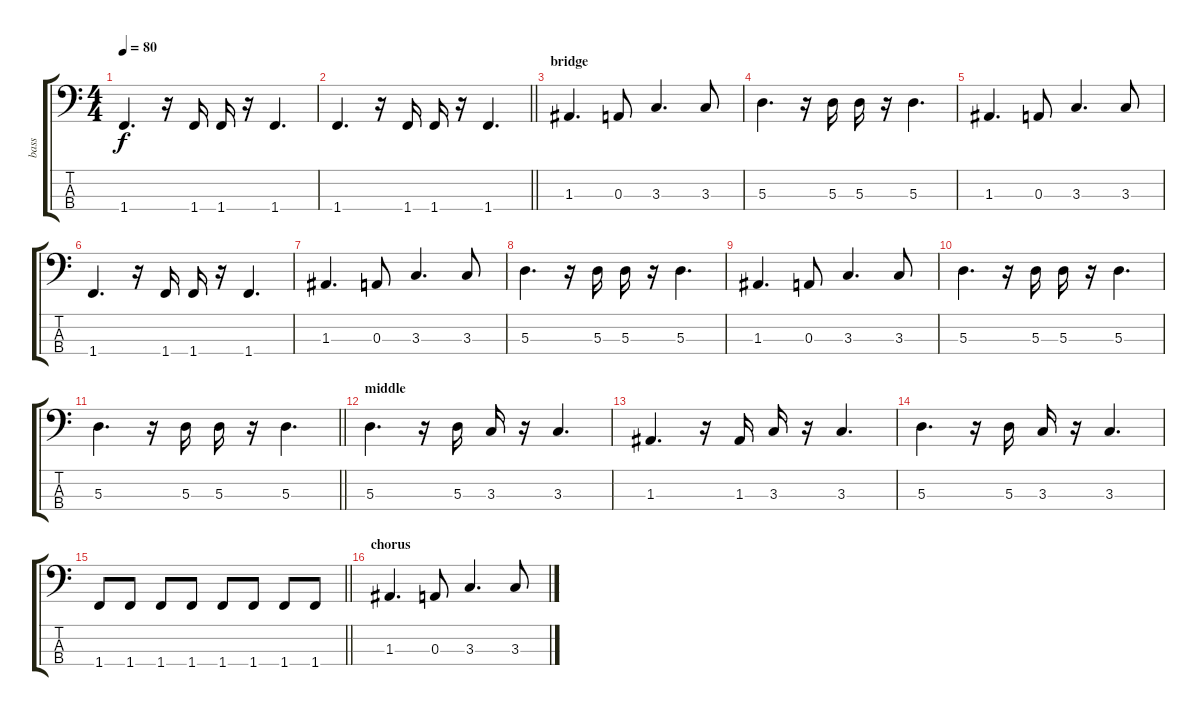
\track ("bass" "bass") {instrument electricbassfinger}
\staff {score tabs}
\tuning (G2 D2 A1 E1) {hide}
\ts (4 4)
\tempo 80
\clef f4
\ks c
1.4.4{d dy f} r.16 1.4.16 1.4.16 r.16 1.4.4{d} |
\barLineRight lightlight
1.4.4{d} r.16 1.4.16 1.4.16 r.16 1.4.4{d} |
\section ("" "bridge")
1.3.4{d} 0.3.8 3.3.4{d} 3.3.8 |
5.3.4{d} r.16 5.3.16 5.3.16 r.16 5.3.4{d} |
1.3.4{d} 0.3.8 3.3.4{d} 3.3.8 |
1.4.4{d} r.16 1.4.16 1.4.16 r.16 1.4.4{d} |
1.3.4{d} 0.3.8 3.3.4{d} 3.3.8 |
5.3.4{d} r.16 5.3.16 5.3.16 r.16 5.3.4{d} |
1.3.4{d} 0.3.8 3.3.4{d} 3.3.8 |
5.3.4{d} r.16 5.3.16 5.3.16 r.16 5.3.4{d} |
\barLineRight lightlight
5.3.4{d} r.16 5.3.16 5.3.16 r.16 5.3.4{d} |
\section ("" "middle")
5.3.4{d} r.16 5.3.16 3.3.16 r.16 3.3.4{d} |
1.3.4{d} r.16 1.3.16 3.3.16 r.16 3.3.4{d} |
5.3.4{d} r.16 5.3.16 3.3.16 r.16 3.3.4{d} |
\barLineRight lightlight
1.4.8 1.4.8 1.4.8 1.4.8 1.4.8 1.4.8 1.4.8 1.4.8 |
\section ("" "chorus")
1.3.4{d} 0.3.8 3.3.4{d} 3.3.8
